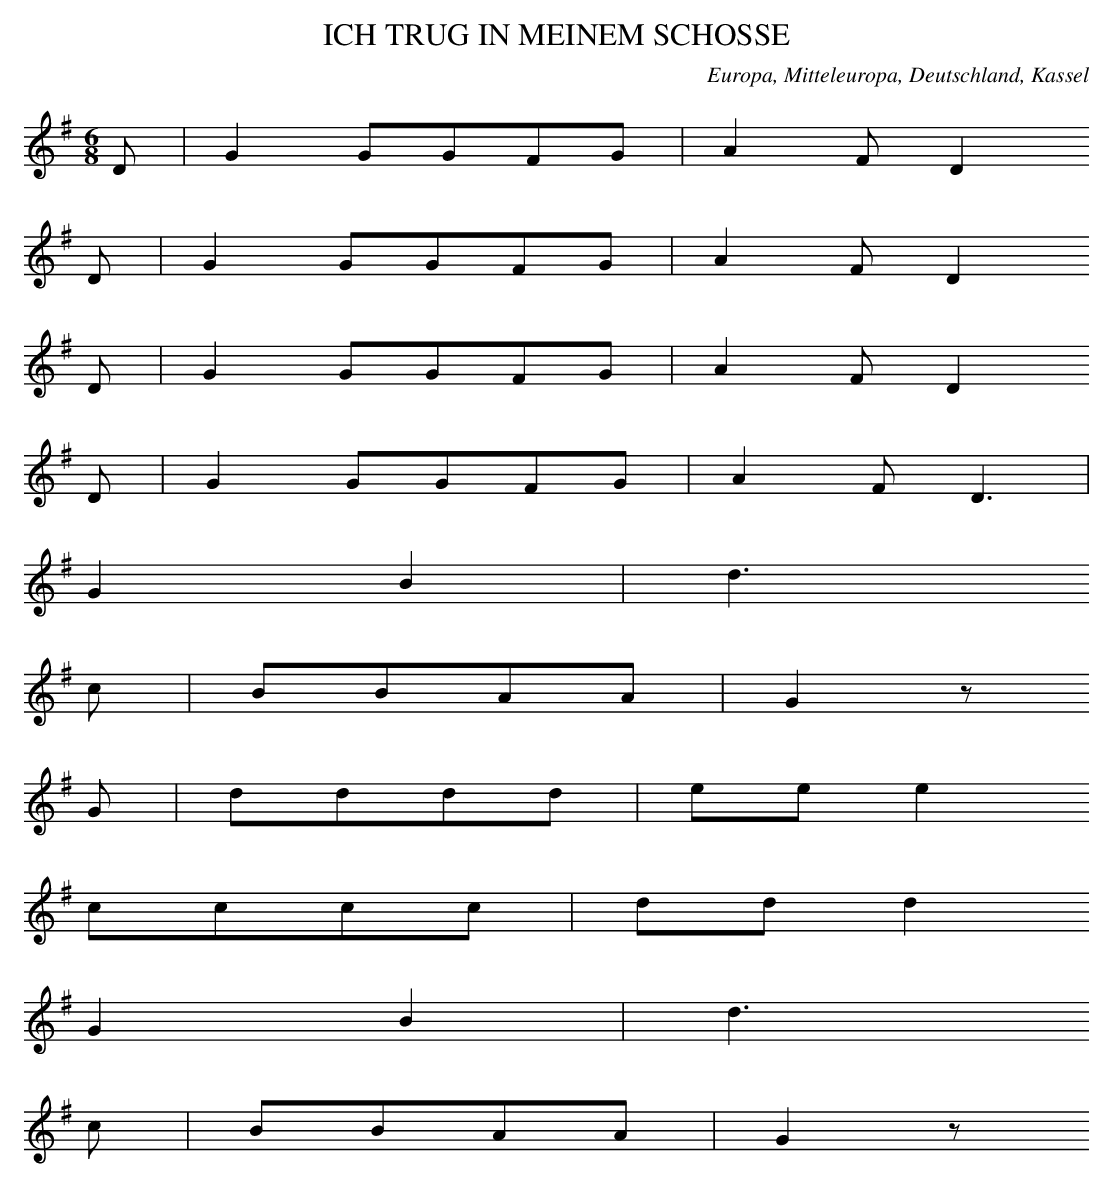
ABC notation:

X:1
T: ICH TRUG IN MEINEM SCHOSSE
O: Europa, Mitteleuropa, Deutschland, Kassel
M: 6/8
L: 1/8
K: G
D | G2GGFG | A2FD2
D | G2GGFG | A2FD2
D | G2GGFG | A2FD2
D | G2GGFG | A2FD3 |
G2B2 | d3
c | BBAA | G2z
G | dddd | eee2
cccc | ddd2
G2B2 | d3
c | BBAA | G2z
